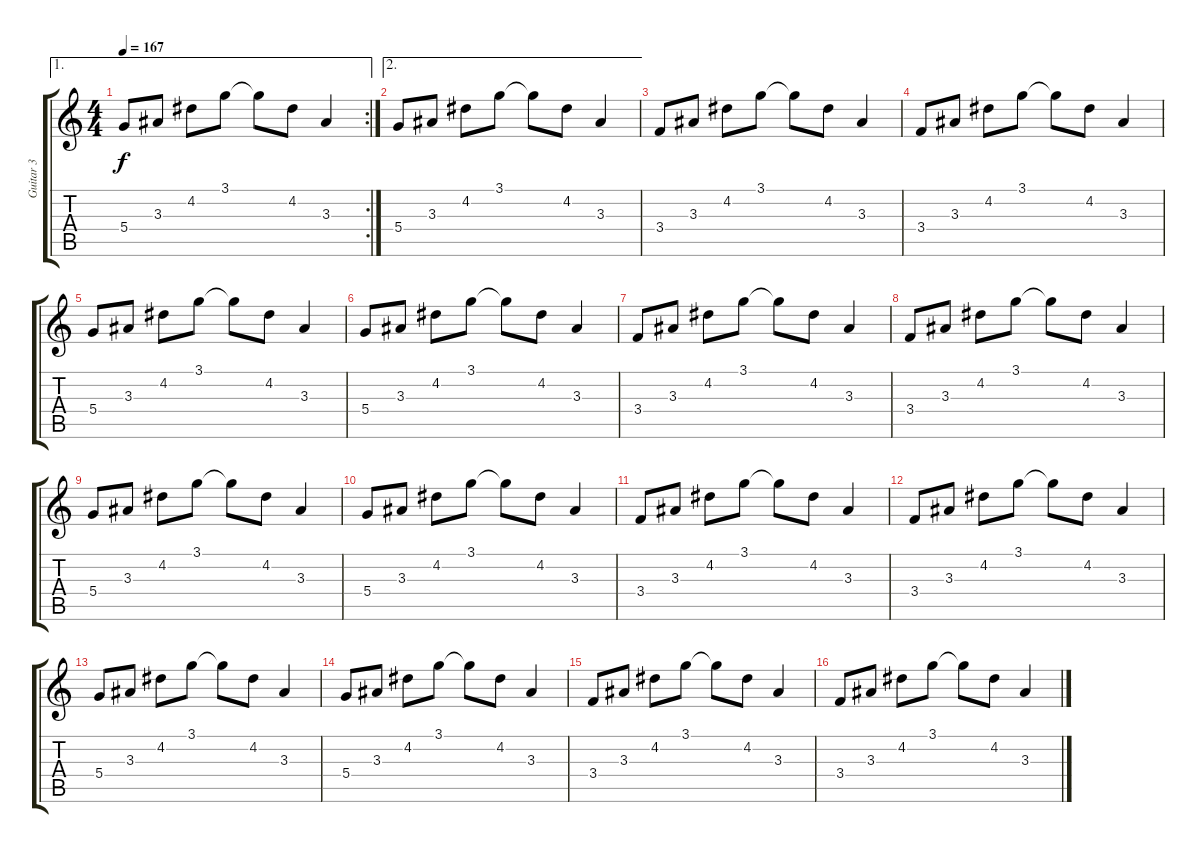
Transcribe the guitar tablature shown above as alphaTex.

\track ("Guitar 3" "Guitar 3") {instrument electricguitarclean}
\staff {score tabs}
\tuning (E4 B3 G3 D3 A2 E2) {hide}
\ae 1
\rc 2
\ts (4 4)
\tempo 167
\clef g2
\ks c
5.4.8{dy f} 3.3.8 4.2.8 3.1.8 3.1{t}.8 4.2.8 3.3.4 |
\ae 2
5.4.8 3.3.8 4.2.8 3.1.8 3.1{t}.8 4.2.8 3.3.4 |
3.4.8 3.3.8 4.2.8 3.1.8 3.1{t}.8 4.2.8 3.3.4 |
3.4.8 3.3.8 4.2.8 3.1.8 3.1{t}.8 4.2.8 3.3.4 |
5.4.8 3.3.8 4.2.8 3.1.8 3.1{t}.8 4.2.8 3.3.4 |
5.4.8 3.3.8 4.2.8 3.1.8 3.1{t}.8 4.2.8 3.3.4 |
3.4.8 3.3.8 4.2.8 3.1.8 3.1{t}.8 4.2.8 3.3.4 |
3.4.8 3.3.8 4.2.8 3.1.8 3.1{t}.8 4.2.8 3.3.4 |
5.4.8 3.3.8 4.2.8 3.1.8 3.1{t}.8 4.2.8 3.3.4 |
5.4.8 3.3.8 4.2.8 3.1.8 3.1{t}.8 4.2.8 3.3.4 |
3.4.8 3.3.8 4.2.8 3.1.8 3.1{t}.8 4.2.8 3.3.4 |
3.4.8 3.3.8 4.2.8 3.1.8 3.1{t}.8 4.2.8 3.3.4 |
5.4.8 3.3.8 4.2.8 3.1.8 3.1{t}.8 4.2.8 3.3.4 |
5.4.8 3.3.8 4.2.8 3.1.8 3.1{t}.8 4.2.8 3.3.4 |
3.4.8 3.3.8 4.2.8 3.1.8 3.1{t}.8 4.2.8 3.3.4 |
3.4.8 3.3.8 4.2.8 3.1.8 3.1{t}.8 4.2.8 3.3.4
